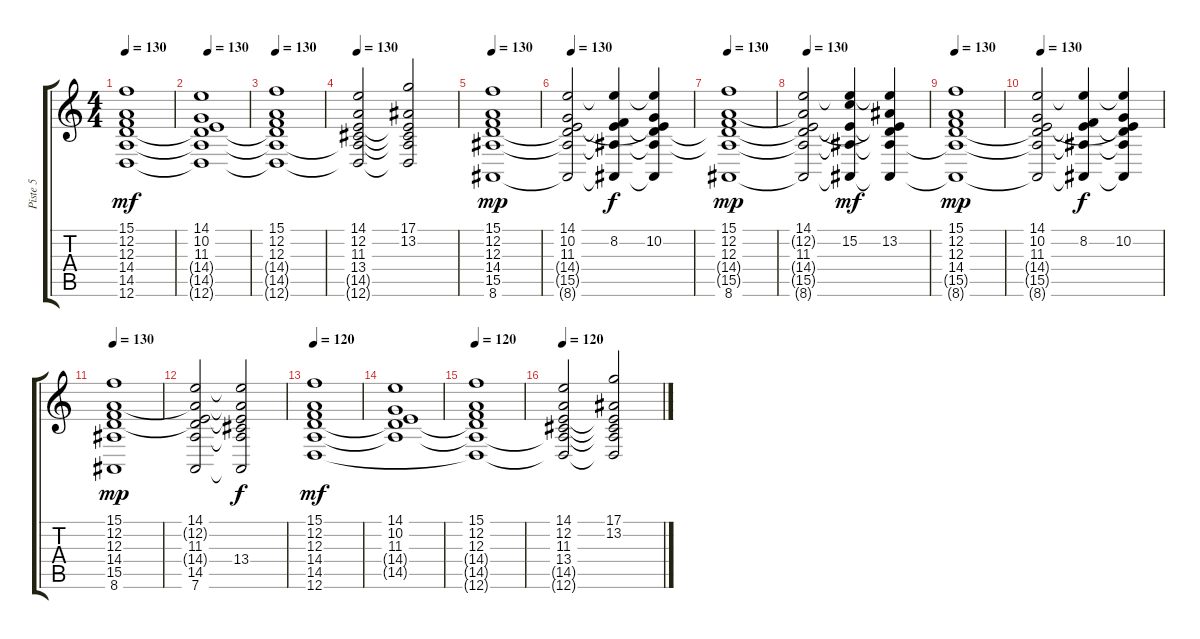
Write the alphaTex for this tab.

\track ("Piste 5" "Piste 5") {instrument stringensemble1}
\staff {score tabs}
\tuning (D4 A3 F3 C3 G2 D2) {hide}
\ts (4 4)
\tempo 130
\clef g2
\ks c
(15.1 12.2 12.3 14.4 14.5 12.6).1{dy mf} |
\tempo 130
(14.1 10.2 11.3 14.4{t} 14.5{t} 12.6{t}).1 |
\tempo 130
(15.1 12.2 12.3 14.4{t} 14.5{t} 12.6{t}).1 |
\tempo 130
(14.1 12.2 11.3 13.4 14.5{t} 12.6{t}).2 (17.1 13.2 11.3{t} 13.4{t} 14.5{t} 12.6{t}).2 |
\tempo 130
(15.1 12.2 12.3 14.4 15.5 8.6).1{dy mp} |
\tempo 130
(14.1 10.2 11.3 14.4{t} 15.5{t} 8.6{t}).2 (14.1{t} 8.2 11.3{t} 15.5{t} 8.6{t}).4{dy f} (14.1{t} 10.2 11.3{t} 14.4{t} 15.5{t} 8.6{t}).4 |
\tempo 130
(15.1 12.2 12.3 14.4{t} 15.5{t} 8.6).1{dy mp} |
\tempo 130
(14.1 12.2{t} 11.3 14.4{t} 15.5{t} 8.6{t}).2 (14.1{t} 15.2 11.3{t} 15.5{t} 8.6{t}).4{dy mf} (14.1{t} 13.2 11.3{t} 14.4{t} 15.5{t} 8.6{t}).4 |
\tempo 130
(15.1 12.2 12.3 14.4 15.5{t} 8.6{t}).1{dy mp} |
\tempo 130
(14.1 10.2 11.3 14.4{t} 15.5{t} 8.6{t}).2 (14.1{t} 8.2 11.3{t} 15.5{t} 8.6{t}).4{dy f} (14.1{t} 10.2 11.3{t} 14.4{t} 15.5{t} 8.6{t}).4 |
\tempo 130
(15.1 12.2 12.3 14.4 15.5 8.6).1{dy mp} |
(14.1 12.2{t} 11.3 14.4{t} 14.5 7.6).2 (14.1{t} 12.2{t} 11.3{t} 13.4 14.5{t} 7.6{t}).2{dy f} |
\tempo 120
(15.1 12.2 12.3 14.4 14.5 12.6).1{dy mf} |
(14.1 10.2 11.3 14.4{t} 14.5{t}).1 |
\tempo 120
(15.1 12.2 12.3 14.4{t} 14.5{t} 12.6{t}).1 |
\tempo 120
(14.1 12.2 11.3 13.4 14.5{t} 12.6{t}).2 (17.1 13.2 11.3{t} 13.4{t} 14.5{t} 12.6{t}).2
